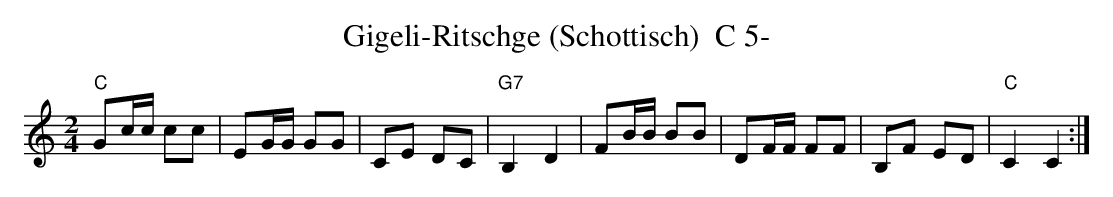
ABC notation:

X:1
T:Gigeli-Ritschge (Schottisch)  C 5-
M:2/4
L:1/16
K:C%%MIDI gchordon
"C"G2cc c2c2 | E2GG G2G2 | C2E2 D2C2 | "G7"B,4D4 | F2BB B2B2 | D2FF F2F2 | B,2F2 E2D2 | "C"C4C4 :|
